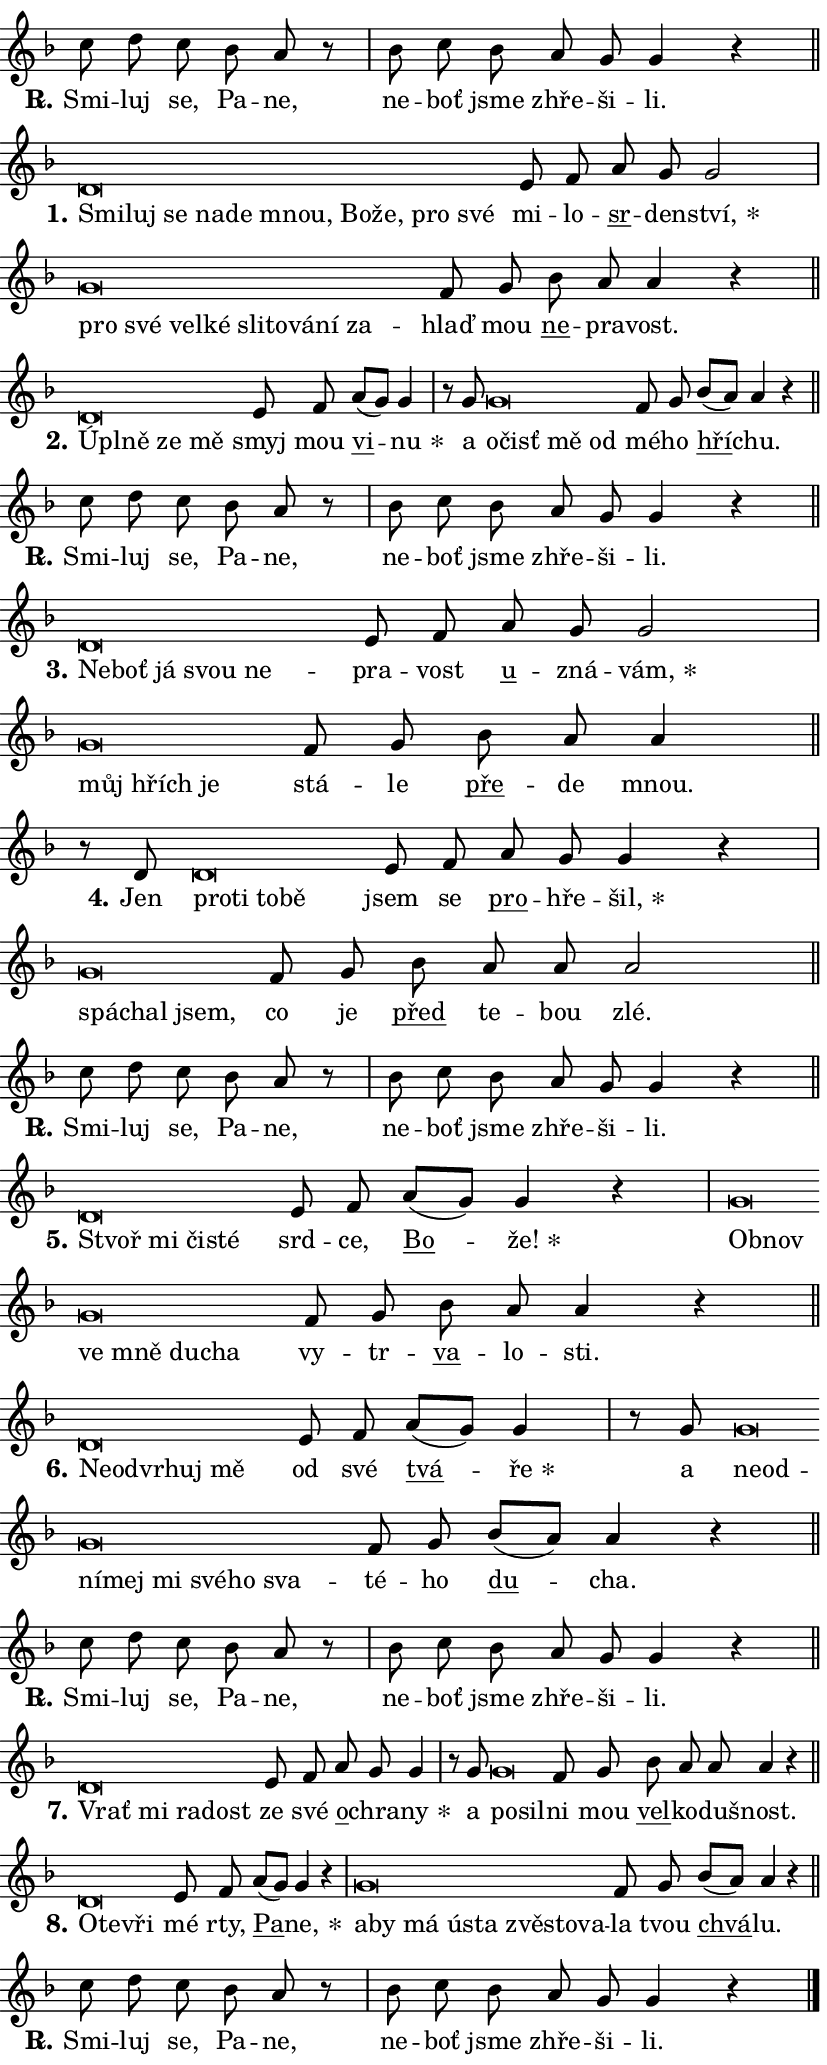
\version "2.24.0"
\header { tagline = "" }
\paper {
  indent = 0\cm
  top-margin = 0\cm
  right-margin = 0.13\cm % to fit lyric hyphens
  bottom-margin = 0\cm
  left-margin = 0\cm
  paper-width = 14\cm
  page-breaking = #ly:one-page-breaking
  system-system-spacing.basic-distance = #11
  score-system-spacing.basic-distance = #11
  ragged-last = ##f
}


%% Author: Thomas Morley
%% https://lists.gnu.org/archive/html/lilypond-user/2020-05/msg00002.html
#(define (line-position grob)
"Returns position of @var[grob} in current system:
   @code{'start}, if at first time-step
   @code{'end}, if at last time-step
   @code{'middle} otherwise
"
  (let* ((col (ly:item-get-column grob))
         (ln (ly:grob-object col 'left-neighbor))
         (rn (ly:grob-object col 'right-neighbor))
         (col-to-check-left (if (ly:grob? ln) ln col))
         (col-to-check-right (if (ly:grob? rn) rn col))
         (break-dir-left
           (and
             (ly:grob-property col-to-check-left 'non-musical #f)
             (ly:item-break-dir col-to-check-left)))
         (break-dir-right
           (and
             (ly:grob-property col-to-check-right 'non-musical #f)
             (ly:item-break-dir col-to-check-right))))
        (cond ((eqv? 1 break-dir-left) 'start)
              ((eqv? -1 break-dir-right) 'end)
              (else 'middle))))

#(define (tranparent-at-line-position vctor)
  (lambda (grob)
  "Relying on @code{line-position} select the relevant enry from @var{vctor}.
Used to determine transparency,"
    (case (line-position grob)
      ((end) (not (vector-ref vctor 0)))
      ((middle) (not (vector-ref vctor 1)))
      ((start) (not (vector-ref vctor 2))))))

noteHeadBreakVisibility =
#(define-music-function (break-visibility)(vector?)
"Makes @code{NoteHead}s transparent relying on @var{break-visibility}"
#{
  \override NoteHead.transparent =
    #(tranparent-at-line-position break-visibility)
#})

#(define delete-ledgers-for-transparent-note-heads
  (lambda (grob)
    "Reads whether a @code{NoteHead} is transparent.
If so this @code{NoteHead} is removed from @code{'note-heads} from
@var{grob}, which is supposed to be @code{LedgerLineSpanner}.
As a result ledgers are not printed for this @code{NoteHead}"
    (let* ((nhds-array (ly:grob-object grob 'note-heads))
           (nhds-list
             (if (ly:grob-array? nhds-array)
                 (ly:grob-array->list nhds-array)
                 '()))
           ;; Relies on the transparent-property being done before
           ;; Staff.LedgerLineSpanner.after-line-breaking is executed.
           ;; This is fragile ...
           (to-keep
             (remove
               (lambda (nhd)
                 (ly:grob-property nhd 'transparent #f))
               nhds-list)))
      ;; TODO find a better method to iterate over grob-arrays, similiar
      ;; to filter/remove etc for lists
      ;; For now rebuilt from scratch
      (set! (ly:grob-object grob 'note-heads)  '())
      (for-each
        (lambda (nhd)
          (ly:pointer-group-interface::add-grob grob 'note-heads nhd))
        to-keep))))

squashNotes = {
  \override NoteHead.X-extent = #'(-0.2 . 0.2)
  \override NoteHead.Y-extent = #'(-0.75 . 0)
  \override NoteHead.stencil =
    #(lambda (grob)
       (let ((pos (ly:grob-property grob 'staff-position)))
         (begin
           (if (< pos -7) (display "ERROR: Lower brevis then expected\n") (display ""))
           (if (<= pos -6) ly:text-interface::print ly:note-head::print))))
}
unSquashNotes = {
  \revert NoteHead.X-extent
  \revert NoteHead.Y-extent
  \revert NoteHead.stencil
}

hideNotes = \noteHeadBreakVisibility #begin-of-line-visible
unHideNotes = \noteHeadBreakVisibility #all-visible

% work-around for resetting accidentals
% https://lilypond.org/doc/v2.23/Documentation/notation/displaying-rhythms#unmetered-music
cadenzaMeasure = {
  \cadenzaOff
  \partial 1024 s1024
  \cadenzaOn
}

#(define-markup-command (accent layout props text) (markup?)
  "Underline accented syllable"
  (interpret-markup layout props
    #{\markup \override #'(offset . 4.3) \underline { #text }#}))

responsum = \markup \concat {
  "R" \hspace #-1.05 \path #0.1 #'((moveto 0 0.07) (lineto 0.9 0.8)) \hspace #0.05 "."
}

spaceSize = #0.6828661417322834 % exact space size for TeX Gyre Schola

\layout {
  \context {
    \Staff
    \remove "Time_signature_engraver"
    \override LedgerLineSpanner.after-line-breaking = #delete-ledgers-for-transparent-note-heads
  }
  \context {
    \Lyrics {
      \override LyricSpace.minimum-distance = \spaceSize
      \override LyricText.font-name = #"TeX Gyre Schola"
      \override LyricText.font-size = 1
      \override StanzaNumber.font-name = #"TeX Gyre Schola Bold"
      \override StanzaNumber.font-size = 1
    }
  }
  \context {
    \Score 
    \override NoteHead.text =
      #(lambda (grob) 
        (let ((pos (ly:grob-property grob 'staff-position)))
          #{\markup {
            \combine
              \halign #-0.55 \raise #(if (= pos -6) 0 0.5) \override #'(thickness . 2) \draw-line #'(3.2 . 0)
              \musicglyph "noteheads.sM1"
          }#}))
  }
}

% magnetic-lyrics.ily
%
%   written by
%     Jean Abou Samra <jean@abou-samra.fr>
%     Werner Lemberg <wl@gnu.org>
%
%   adapted by
%     Jiri Hon <jiri.hon@gmail.com>
%
% Version 2022-Apr-15

% https://www.mail-archive.com/lilypond-user@gnu.org/msg149350.html

#(define (Left_hyphen_pointer_engraver context)
   "Collect syllable-hyphen-syllable occurrences in lyrics and store
them in properties.  This engraver only looks to the left.  For
example, if the lyrics input is @code{foo -- bar}, it does the
following.

@itemize @bullet
@item
Set the @code{text} property of the @code{LyricHyphen} grob between
@q{foo} and @q{bar} to @code{foo}.

@item
Set the @code{left-hyphen} property of the @code{LyricText} grob with
text @q{foo} to the @code{LyricHyphen} grob between @q{foo} and
@q{bar}.
@end itemize

Use this auxiliary engraver in combination with the
@code{lyric-@/text::@/apply-@/magnetic-@/offset!} hook."
   (let ((hyphen #f)
         (text #f))
     (make-engraver
      (acknowledgers
       ((lyric-syllable-interface engraver grob source-engraver)
        (set! text grob)))
      (end-acknowledgers
       ((lyric-hyphen-interface engraver grob source-engraver)
        ;(when (not (grob::has-interface grob 'lyric-space-interface))
          (set! hyphen grob)));)
      ((stop-translation-timestep engraver)
       (when (and text hyphen)
         (ly:grob-set-object! text 'left-hyphen hyphen))
       (set! text #f)
       (set! hyphen #f)))))

#(define (lyric-text::apply-magnetic-offset! grob)
   "If the space between two syllables is less than the value in
property @code{LyricText@/.details@/.squash-threshold}, move the right
syllable to the left so that it gets concatenated with the left
syllable.

Use this function as a hook for
@code{LyricText@/.after-@/line-@/breaking} if the
@code{Left_@/hyphen_@/pointer_@/engraver} is active."
   (let ((hyphen (ly:grob-object grob 'left-hyphen #f)))
     (when hyphen
       (let ((left-text (ly:spanner-bound hyphen LEFT)))
         (when (grob::has-interface left-text 'lyric-syllable-interface)
           (let* ((common (ly:grob-common-refpoint grob left-text X))
                  (this-x-ext (ly:grob-extent grob common X))
                  (left-x-ext
                   (begin
                     ;; Trigger magnetism for left-text.
                     (ly:grob-property left-text 'after-line-breaking)
                     (ly:grob-extent left-text common X)))
                  ;; `delta` is the gap width between two syllables.
                  (delta (- (interval-start this-x-ext)
                            (interval-end left-x-ext)))
                  (details (ly:grob-property grob 'details))
                  (threshold (assoc-get 'squash-threshold details 0.2)))
             (when (< delta threshold)
               (let* (;; We have to manipulate the input text so that
                      ;; ligatures crossing syllable boundaries are not
                      ;; disabled.  For languages based on the Latin
                      ;; script this is essentially a beautification.
                      ;; However, for non-Western scripts it can be a
                      ;; necessity.
                      (lt (ly:grob-property left-text 'text))
                      (rt (ly:grob-property grob 'text))
                      (is-space (grob::has-interface hyphen 'lyric-space-interface))
                      (space (if is-space " " ""))
                      (extra-delta (if is-space spaceSize 0))
                      ;; Append new syllable.
                      (ltrt-space (if (and (string? lt) (string? rt))
                                (string-append lt space rt)
                                (make-concat-markup (list lt space rt))))
                      ;; Right-align `ltrt` to the right side.
                      (ltrt-space-markup (grob-interpret-markup
                               grob
                               (make-translate-markup
                                (cons (interval-length this-x-ext) 0)
                                (make-right-align-markup ltrt-space)))))
                 (begin
                   ;; Don't print `left-text`.
                   (ly:grob-set-property! left-text 'stencil #f)
                   ;; Set text and stencil (which holds all collected
                   ;; syllables so far) and shift it to the left.
                   (ly:grob-set-property! grob 'text ltrt-space)
                   (ly:grob-set-property! grob 'stencil ltrt-space-markup)
                   (ly:grob-translate-axis! grob (- (- delta extra-delta)) X))))))))))


#(define (lyric-hyphen::displace-bounds-first grob)
   ;; Make very sure this callback isn't triggered too early.
   (let ((left (ly:spanner-bound grob LEFT))
         (right (ly:spanner-bound grob RIGHT)))
     (ly:grob-property left 'after-line-breaking)
     (ly:grob-property right 'after-line-breaking)
     (ly:lyric-hyphen::print grob)))

squashThreshold = #0.4

\layout {
  \context {
    \Lyrics
    \consists #Left_hyphen_pointer_engraver
    \override LyricText.after-line-breaking =
      #lyric-text::apply-magnetic-offset!
    \override LyricHyphen.stencil = #lyric-hyphen::displace-bounds-first
    \override LyricText.details.squash-threshold = \squashThreshold
    \override LyricHyphen.minimum-distance = 0
    \override LyricHyphen.minimum-length = \squashThreshold
  }
}

squashText = \override LyricText.details.squash-threshold = 9999
unSquashText = \override LyricText.details.squash-threshold = \squashThreshold

leftText = \override LyricText.self-alignment-X = #LEFT
unLeftText = \revert LyricText.self-alignment-X

starOffset = #(lambda (grob) 
                (let ((x_offset (ly:self-alignment-interface::aligned-on-x-parent grob)))
                  (if (= x_offset 0) 0 (+ x_offset 1.2))))

star = #(define-music-function (syllable)(string?)
"Append star separator at the end of a syllable"
#{
  \once \override LyricText.X-offset = #starOffset
  \lyricmode { \markup {
    #syllable
    \override #'((font-name . "TeX Gyre Schola Bold")) \hspace #0.2 \lower #0.65 \larger "*"
  } }
#})

starAccent = #(define-music-function (syllable)(string?)
"Append star separator at the end of a syllable and make accent"
#{
  \once \override LyricText.X-offset = #starOffset
  \lyricmode { \markup {
    \accent #syllable
    \override #'((font-name . "TeX Gyre Schola Bold")) \hspace #0.2 \lower #0.65 \larger "*"
  } }
#})

breath = #(define-music-function (syllable)(string?)
"Append breathing indicator at the end of a syllable"
#{
  \lyricmode { \markup { #syllable "+" } }
#})

optionalBreath = #(define-music-function (syllable)(string?)
"Append optional breathing indicator at the end of a syllable"
#{
  \lyricmode { \markup { #syllable "(+)" } }
#})


\score {
    <<
        \new Voice = "melody" { \cadenzaOn \key f \major \relative { c''8 d c bes a r \cadenzaMeasure \bar "|" bes c bes \bar "" a g g4 r \cadenzaMeasure \bar "||" \break } }
        \new Lyrics \lyricsto "melody" { \lyricmode { \set stanza = \responsum
Smi -- luj se, Pa -- ne, ne -- boť jsme zhře -- ši -- li. } }
    >>
    \layout {}
}

\score {
    <<
        \new Voice = "melody" { \cadenzaOn \key f \major \relative { \squashNotes d'\breve*1/16 \hideNotes \breve*1/16 \bar "" \breve*1/16 \bar "" \breve*1/16 \bar "" \breve*1/16 \bar "" \breve*1/16 \bar "" \breve*1/16 \bar "" \breve*1/16 \bar "" \breve*1/16 \breve*1/16 \bar "" \unHideNotes \unSquashNotes e8 f \bar "" a g g2 \cadenzaMeasure \bar "|" \squashNotes g\breve*1/16 \hideNotes \breve*1/16 \bar "" \breve*1/16 \bar "" \breve*1/16 \bar "" \breve*1/16 \bar "" \breve*1/16 \bar "" \breve*1/16 \bar "" \breve*1/16 \breve*1/16 \bar "" \unHideNotes \unSquashNotes f8 g \bar "" bes a a4 r \cadenzaMeasure \bar "||" \break } }
        \new Lyrics \lyricsto "melody" { \lyricmode { \set stanza = "1."
\leftText Smi -- \squashText luj se na -- de mnou, Bo -- že, pro své \unLeftText \unSquashText mi -- lo -- \markup \accent sr -- den -- \star ství, \leftText pro \squashText své vel -- ké sli -- to -- vá -- ní za -- \unLeftText \unSquashText hlaď mou \markup \accent ne -- pra -- vost. } }
    >>
    \layout {}
}

\score {
    <<
        \new Voice = "melody" { \cadenzaOn \key f \major \relative { \squashNotes d'\breve*1/16 \hideNotes \breve*1/16 \bar "" \breve*1/16 \breve*1/16 \bar "" \unHideNotes \unSquashNotes e8 f \bar "" a[( g)] g4 \cadenzaMeasure \bar "|" r8 g \squashNotes g\breve*1/16 \hideNotes \breve*1/16 \bar "" \breve*1/16 \breve*1/16 \bar "" \unHideNotes \unSquashNotes f8 g \bar "" bes[( a)] a4 r \cadenzaMeasure \bar "||" \break } }
        \new Lyrics \lyricsto "melody" { \lyricmode { \set stanza = "2."
\leftText Úpl -- \squashText ně ze mě \unLeftText \unSquashText smyj mou \markup \accent vi -- \star nu a \leftText o -- \squashText čisť mě od \unLeftText \unSquashText mé -- ho \markup \accent hří -- chu. } }
    >>
    \layout {}
}

\score {
    <<
        \new Voice = "melody" { \cadenzaOn \key f \major \relative { c''8 d c bes a r \cadenzaMeasure \bar "|" bes c bes \bar "" a g g4 r \cadenzaMeasure \bar "||" \break } }
        \new Lyrics \lyricsto "melody" { \lyricmode { \set stanza = \responsum
Smi -- luj se, Pa -- ne, ne -- boť jsme zhře -- ši -- li. } }
    >>
    \layout {}
}

\score {
    <<
        \new Voice = "melody" { \cadenzaOn \key f \major \relative { \squashNotes d'\breve*1/16 \hideNotes \breve*1/16 \bar "" \breve*1/16 \bar "" \breve*1/16 \breve*1/16 \bar "" \unHideNotes \unSquashNotes e8 f \bar "" a g g2 \cadenzaMeasure \bar "|" \squashNotes g\breve*1/16 \hideNotes \breve*1/16 \breve*1/16 \bar "" \unHideNotes \unSquashNotes f8 g \bar "" bes a a4 \cadenzaMeasure \bar "||" \break } }
        \new Lyrics \lyricsto "melody" { \lyricmode { \set stanza = "3."
\leftText Ne -- \squashText boť já svou ne -- \unLeftText \unSquashText pra -- vost \markup \accent u -- zná -- \star vám, \leftText můj \squashText hřích je \unLeftText \unSquashText stá -- le \markup \accent pře -- de mnou. } }
    >>
    \layout {}
}

\score {
    <<
        \new Voice = "melody" { \cadenzaOn \key f \major \relative { r8 d' \squashNotes d\breve*1/16 \hideNotes \breve*1/16 \bar "" \breve*1/16 \breve*1/16 \bar "" \unHideNotes \unSquashNotes e8 f \bar "" a g g4 r \cadenzaMeasure \bar "|" \squashNotes g\breve*1/16 \hideNotes \breve*1/16 \breve*1/16 \bar "" \unHideNotes \unSquashNotes f8 g \bar "" bes a a a2 \cadenzaMeasure \bar "||" \break } }
        \new Lyrics \lyricsto "melody" { \lyricmode { \set stanza = "4."
Jen \leftText pro -- \squashText ti to -- bě \unLeftText \unSquashText jsem se \markup \accent pro -- hře -- \star šil, \leftText spá -- \squashText chal jsem, \unLeftText \unSquashText co je \markup \accent před te -- bou zlé. } }
    >>
    \layout {}
}

\score {
    <<
        \new Voice = "melody" { \cadenzaOn \key f \major \relative { c''8 d c bes a r \cadenzaMeasure \bar "|" bes c bes \bar "" a g g4 r \cadenzaMeasure \bar "||" \break } }
        \new Lyrics \lyricsto "melody" { \lyricmode { \set stanza = \responsum
Smi -- luj se, Pa -- ne, ne -- boť jsme zhře -- ši -- li. } }
    >>
    \layout {}
}

\score {
    <<
        \new Voice = "melody" { \cadenzaOn \key f \major \relative { \squashNotes d'\breve*1/16 \hideNotes \breve*1/16 \bar "" \breve*1/16 \breve*1/16 \bar "" \unHideNotes \unSquashNotes e8 f \bar "" a[( g)] g4 r \cadenzaMeasure \bar "|" \squashNotes g\breve*1/16 \hideNotes \breve*1/16 \bar "" \breve*1/16 \bar "" \breve*1/16 \bar "" \breve*1/16 \breve*1/16 \bar "" \unHideNotes \unSquashNotes f8 g \bar "" bes a a4 r \cadenzaMeasure \bar "||" \break } }
        \new Lyrics \lyricsto "melody" { \lyricmode { \set stanza = "5."
\leftText Stvoř \squashText mi či -- sté \unLeftText \unSquashText srd -- ce, \markup \accent Bo -- \star že! \leftText Ob -- \squashText nov ve mně du -- cha \unLeftText \unSquashText vy -- tr -- \markup \accent va -- lo -- sti. } }
    >>
    \layout {}
}

\score {
    <<
        \new Voice = "melody" { \cadenzaOn \key f \major \relative { \squashNotes d'\breve*1/16 \hideNotes \breve*1/16 \bar "" \breve*1/16 \bar "" \breve*1/16 \breve*1/16 \bar "" \unHideNotes \unSquashNotes e8 f \bar "" a[( g)] g4 \cadenzaMeasure \bar "|" r8 g \squashNotes g\breve*1/16 \hideNotes \breve*1/16 \bar "" \breve*1/16 \bar "" \breve*1/16 \bar "" \breve*1/16 \bar "" \breve*1/16 \bar "" \breve*1/16 \breve*1/16 \bar "" \unHideNotes \unSquashNotes f8 g \bar "" bes[( a)] a4 r \cadenzaMeasure \bar "||" \break } }
        \new Lyrics \lyricsto "melody" { \lyricmode { \set stanza = "6."
\leftText Ne -- \squashText od -- vr -- huj mě \unLeftText \unSquashText od své \markup \accent tvá -- \star ře a \leftText ne -- \squashText od -- ní -- mej mi své -- ho sva -- \unLeftText \unSquashText té -- ho \markup \accent du -- cha. } }
    >>
    \layout {}
}

\score {
    <<
        \new Voice = "melody" { \cadenzaOn \key f \major \relative { c''8 d c bes a r \cadenzaMeasure \bar "|" bes c bes \bar "" a g g4 r \cadenzaMeasure \bar "||" \break } }
        \new Lyrics \lyricsto "melody" { \lyricmode { \set stanza = \responsum
Smi -- luj se, Pa -- ne, ne -- boť jsme zhře -- ši -- li. } }
    >>
    \layout {}
}

\score {
    <<
        \new Voice = "melody" { \cadenzaOn \key f \major \relative { \squashNotes d'\breve*1/16 \hideNotes \breve*1/16 \bar "" \breve*1/16 \breve*1/16 \bar "" \unHideNotes \unSquashNotes e8 f \bar "" a g g4 \cadenzaMeasure \bar "|" r8 g \squashNotes g\breve*1/16 \hideNotes \breve*1/16 \bar "" \unHideNotes \unSquashNotes f8 g \bar "" bes a a a4 r \cadenzaMeasure \bar "||" \break } }
        \new Lyrics \lyricsto "melody" { \lyricmode { \set stanza = "7."
\leftText Vrať \squashText mi ra -- dost \unLeftText \unSquashText ze své \markup \accent o -- chra -- \star ny a \leftText po -- \squashText sil -- \unLeftText \unSquashText ni mou \markup \accent vel -- ko -- du -- šnost. } }
    >>
    \layout {}
}

\score {
    <<
        \new Voice = "melody" { \cadenzaOn \key f \major \relative { \squashNotes d'\breve*1/16 \hideNotes \breve*1/16 \breve*1/16 \bar "" \unHideNotes \unSquashNotes e8 f \bar "" a[( g)] g4 r \cadenzaMeasure \bar "|" \squashNotes g\breve*1/16 \hideNotes \breve*1/16 \bar "" \breve*1/16 \bar "" \breve*1/16 \bar "" \breve*1/16 \bar "" \breve*1/16 \bar "" \breve*1/16 \breve*1/16 \bar "" \unHideNotes \unSquashNotes f8 g \bar "" bes[( a)] a4 r \cadenzaMeasure \bar "||" \break } }
        \new Lyrics \lyricsto "melody" { \lyricmode { \set stanza = "8."
\leftText O -- \squashText te -- vři \unLeftText \unSquashText mé rty, \markup \accent Pa -- \star ne, \leftText a -- \squashText by má ú -- sta zvě -- sto -- va -- \unLeftText \unSquashText la tvou \markup \accent chvá -- lu. } }
    >>
    \layout {}
}

\score {
    <<
        \new Voice = "melody" { \cadenzaOn \key f \major \relative { c''8 d c bes a r \cadenzaMeasure \bar "|" bes c bes \bar "" a g g4 r \cadenzaMeasure \bar "||" \break } \bar "|." }
        \new Lyrics \lyricsto "melody" { \lyricmode { \set stanza = \responsum
Smi -- luj se, Pa -- ne, ne -- boť jsme zhře -- ši -- li. } }
    >>
    \layout {}
}
